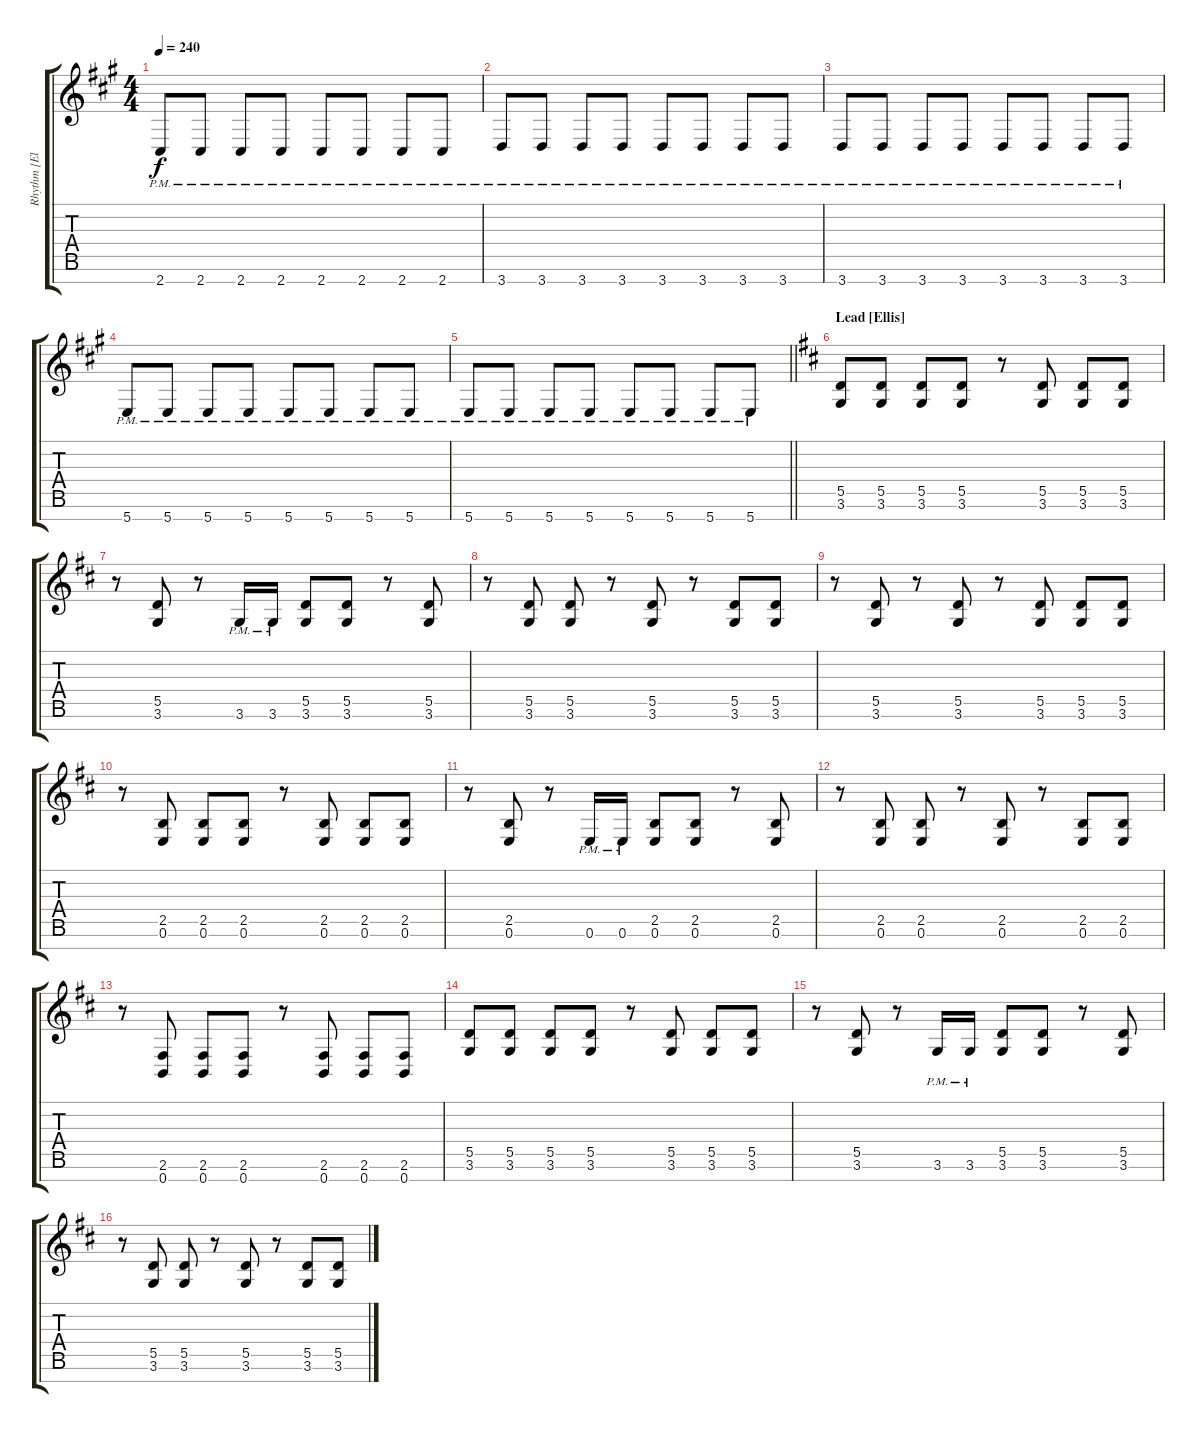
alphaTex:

\track ("Rhythm [Ellis]" "Rhythm [El") {instrument distortionguitar}
\staff {score tabs}
\tuning (E4 B3 G3 D3 A2 E2 B1) {hide}
\ts (4 4)
\tempo 240
\clef g2
\ks f#minor
2.7{pm}.8{dy f} 2.7{pm}.8 2.7{pm}.8 2.7{pm}.8 2.7{pm}.8 2.7{pm}.8 2.7{pm}.8 2.7{pm}.8 |
3.7{pm}.8 3.7{pm}.8 3.7{pm}.8 3.7{pm}.8 3.7{pm}.8 3.7{pm}.8 3.7{pm}.8 3.7{pm}.8 |
3.7{pm}.8 3.7{pm}.8 3.7{pm}.8 3.7{pm}.8 3.7{pm}.8 3.7{pm}.8 3.7{pm}.8 3.7{pm}.8 |
5.7{pm}.8 5.7{pm}.8 5.7{pm}.8 5.7{pm}.8 5.7{pm}.8 5.7{pm}.8 5.7{pm}.8 5.7{pm}.8 |
\barLineRight lightlight
5.7{pm}.8 5.7{pm}.8 5.7{pm}.8 5.7{pm}.8 5.7{pm}.8 5.7{pm}.8 5.7{pm}.8 5.7{pm}.8 |
\section ("" "Lead [Ellis]")
\ks bminor
(5.5 3.6).8 (5.5 3.6).8 (5.5 3.6).8 (5.5 3.6).8 r.8 (5.5 3.6).8 (5.5 3.6).8 (5.5 3.6).8 |
r.8 (5.5 3.6).8 r.8 3.6{pm}.16 3.6{pm}.16 (5.5 3.6).8 (5.5 3.6).8 r.8 (5.5 3.6).8 |
r.8 (5.5 3.6).8 (5.5 3.6).8 r.8 (5.5 3.6).8 r.8 (5.5 3.6).8 (5.5 3.6).8 |
r.8 (5.5 3.6).8 r.8 (5.5 3.6).8 r.8 (5.5 3.6).8 (5.5 3.6).8 (5.5 3.6).8 |
r.8 (2.5 0.6).8 (2.5 0.6).8 (2.5 0.6).8 r.8 (2.5 0.6).8 (2.5 0.6).8 (2.5 0.6).8 |
r.8 (2.5 0.6).8 r.8 0.6{pm}.16 0.6{pm}.16 (2.5 0.6).8 (2.5 0.6).8 r.8 (2.5 0.6).8 |
r.8 (2.5 0.6).8 (2.5 0.6).8 r.8 (2.5 0.6).8 r.8 (2.5 0.6).8 (2.5 0.6).8 |
r.8 (2.6 0.7).8 (2.6 0.7).8 (2.6 0.7).8 r.8 (2.6 0.7).8 (2.6 0.7).8 (2.6 0.7).8 |
(5.5 3.6).8 (5.5 3.6).8 (5.5 3.6).8 (5.5 3.6).8 r.8 (5.5 3.6).8 (5.5 3.6).8 (5.5 3.6).8 |
r.8 (5.5 3.6).8 r.8 3.6{pm}.16 3.6{pm}.16 (5.5 3.6).8 (5.5 3.6).8 r.8 (5.5 3.6).8 |
r.8 (5.5 3.6).8 (5.5 3.6).8 r.8 (5.5 3.6).8 r.8 (5.5 3.6).8 (5.5 3.6).8
